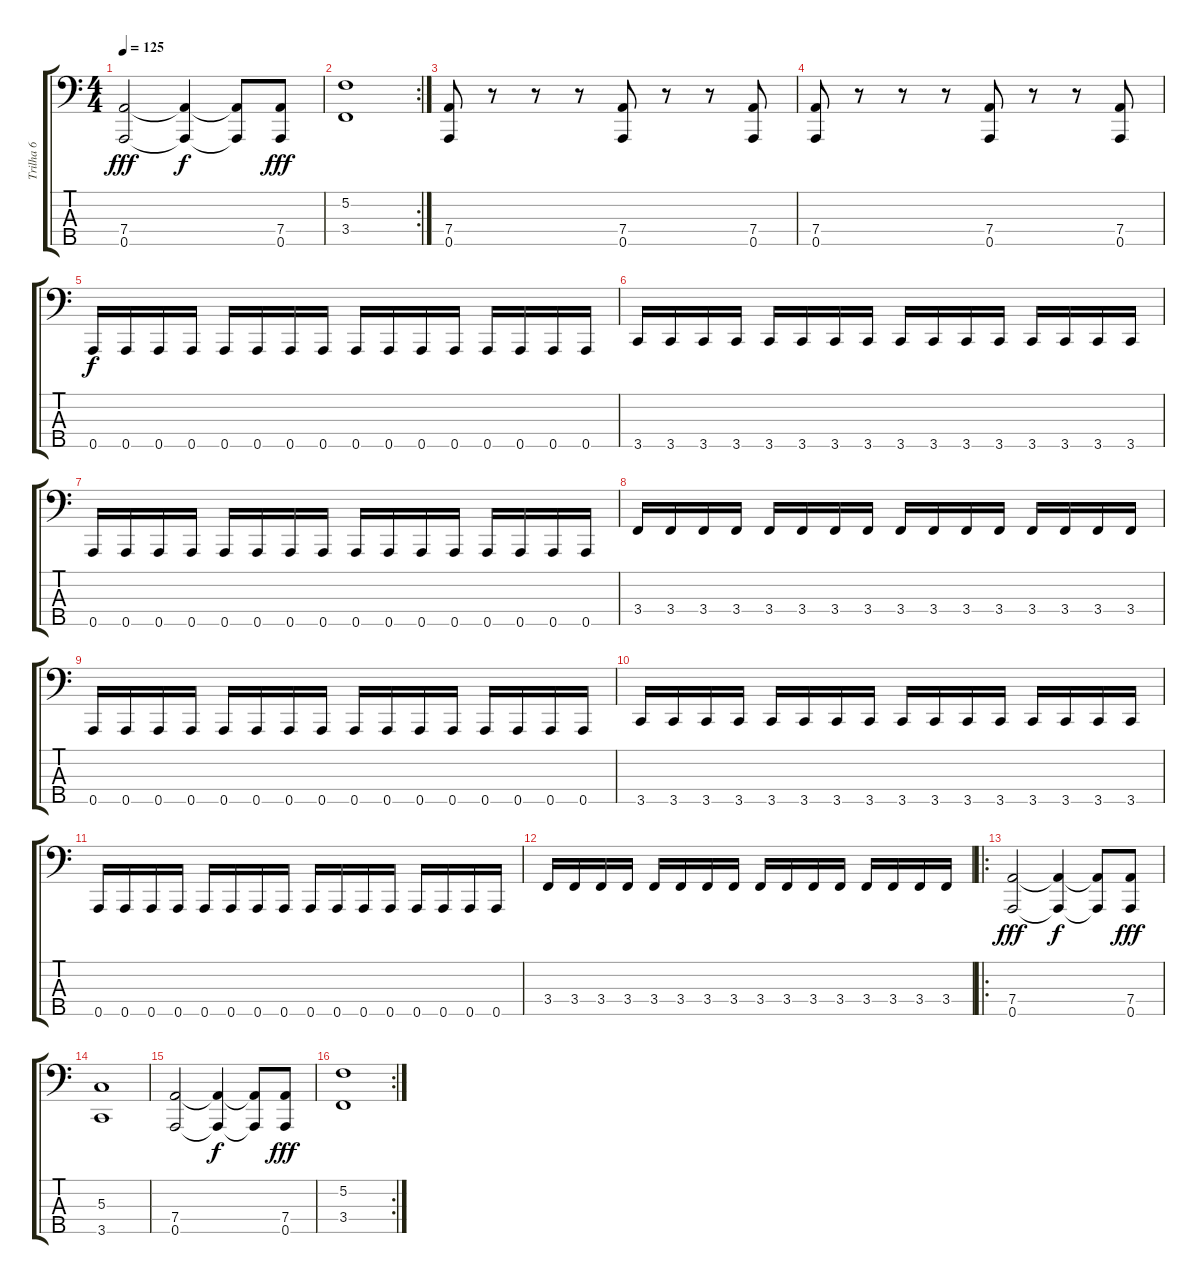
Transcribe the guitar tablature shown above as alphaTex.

\track ("Trilha 6" "Trilha 6") {instrument electricbassfinger}
\staff {score tabs}
\tuning (F2 C2 G1 D1 A0) {hide}
\ts (4 4)
\tempo 125
\clef f4
\ks c
(7.4 0.5).2{dy fff} (7.4{t} 0.5{t}).4{dy f} (7.4{t} 0.5{t}).8 (7.4 0.5).8{dy fff} |
\rc 2
(5.2 3.4).1 |
(7.4 0.5).8 r.8 r.8 r.8 (7.4 0.5).8 r.8 r.8 (7.4 0.5).8 |
(7.4 0.5).8 r.8 r.8 r.8 (7.4 0.5).8 r.8 r.8 (7.4 0.5).8 |
0.5.16{dy f} 0.5.16 0.5.16 0.5.16 0.5.16 0.5.16 0.5.16 0.5.16 0.5.16 0.5.16 0.5.16 0.5.16 0.5.16 0.5.16 0.5.16 0.5.16 |
3.5.16 3.5.16 3.5.16 3.5.16 3.5.16 3.5.16 3.5.16 3.5.16 3.5.16 3.5.16 3.5.16 3.5.16 3.5.16 3.5.16 3.5.16 3.5.16 |
0.5.16 0.5.16 0.5.16 0.5.16 0.5.16 0.5.16 0.5.16 0.5.16 0.5.16 0.5.16 0.5.16 0.5.16 0.5.16 0.5.16 0.5.16 0.5.16 |
3.4.16 3.4.16 3.4.16 3.4.16 3.4.16 3.4.16 3.4.16 3.4.16 3.4.16 3.4.16 3.4.16 3.4.16 3.4.16 3.4.16 3.4.16 3.4.16 |
0.5.16 0.5.16 0.5.16 0.5.16 0.5.16 0.5.16 0.5.16 0.5.16 0.5.16 0.5.16 0.5.16 0.5.16 0.5.16 0.5.16 0.5.16 0.5.16 |
3.5.16 3.5.16 3.5.16 3.5.16 3.5.16 3.5.16 3.5.16 3.5.16 3.5.16 3.5.16 3.5.16 3.5.16 3.5.16 3.5.16 3.5.16 3.5.16 |
0.5.16 0.5.16 0.5.16 0.5.16 0.5.16 0.5.16 0.5.16 0.5.16 0.5.16 0.5.16 0.5.16 0.5.16 0.5.16 0.5.16 0.5.16 0.5.16 |
3.4.16 3.4.16 3.4.16 3.4.16 3.4.16 3.4.16 3.4.16 3.4.16 3.4.16 3.4.16 3.4.16 3.4.16 3.4.16 3.4.16 3.4.16 3.4.16 |
\ro
(7.4 0.5).2{dy fff} (7.4{t} 0.5{t}).4{dy f} (7.4{t} 0.5{t}).8 (7.4 0.5).8{dy fff} |
(5.3 3.5).1 |
(7.4 0.5).2 (7.4{t} 0.5{t}).4{dy f} (7.4{t} 0.5{t}).8 (7.4 0.5).8{dy fff} |
\rc 2
(5.2 3.4).1
